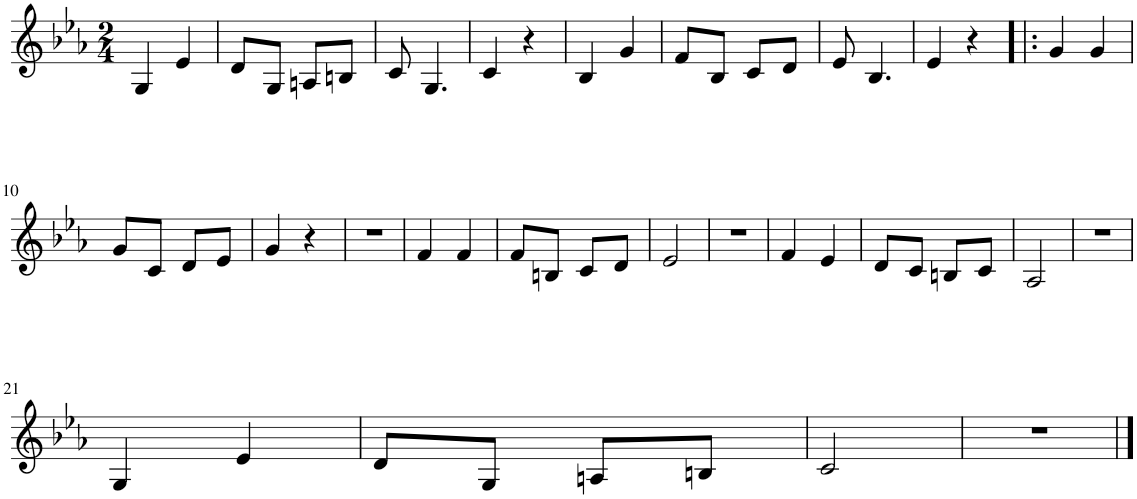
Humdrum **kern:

**kern
*part1
*staff1
*I"Voice
*clefG2
*k[b-e-a-]
*M2/4
=1
4G/
4e-/
=2
8d/L
8G/J
8An/L
8Bn/J
=3
8c/
4.G/
=4
4c/
4r
=5
4B-/
4g/
=6
8f/L
8B-/J
8c/L
8d/J
=7
8e-/
4.B-/
=8
4e-/
4r
=9!|:
4g/
4g/
!!LO:LB:g=z
=10
8g/L
8c/J
8d/L
8e-/J
=11
4g/
4r
=12
2r
=13
4f/
4f/
=14
8f/L
8Bn/J
8c/L
8d/J
=15
2e-/
=16
2r
=17
4f/
4e-/
=18
8d/L
8c/J
8Bn/L
8c/J
=19
2A-/
=20
2r
!!LO:LB:g=z
=21
4G/
4e-/
=22
8d/L
8G/J
8An/L
8Bn/J
=23
2c/
=24
2r
==
*-
